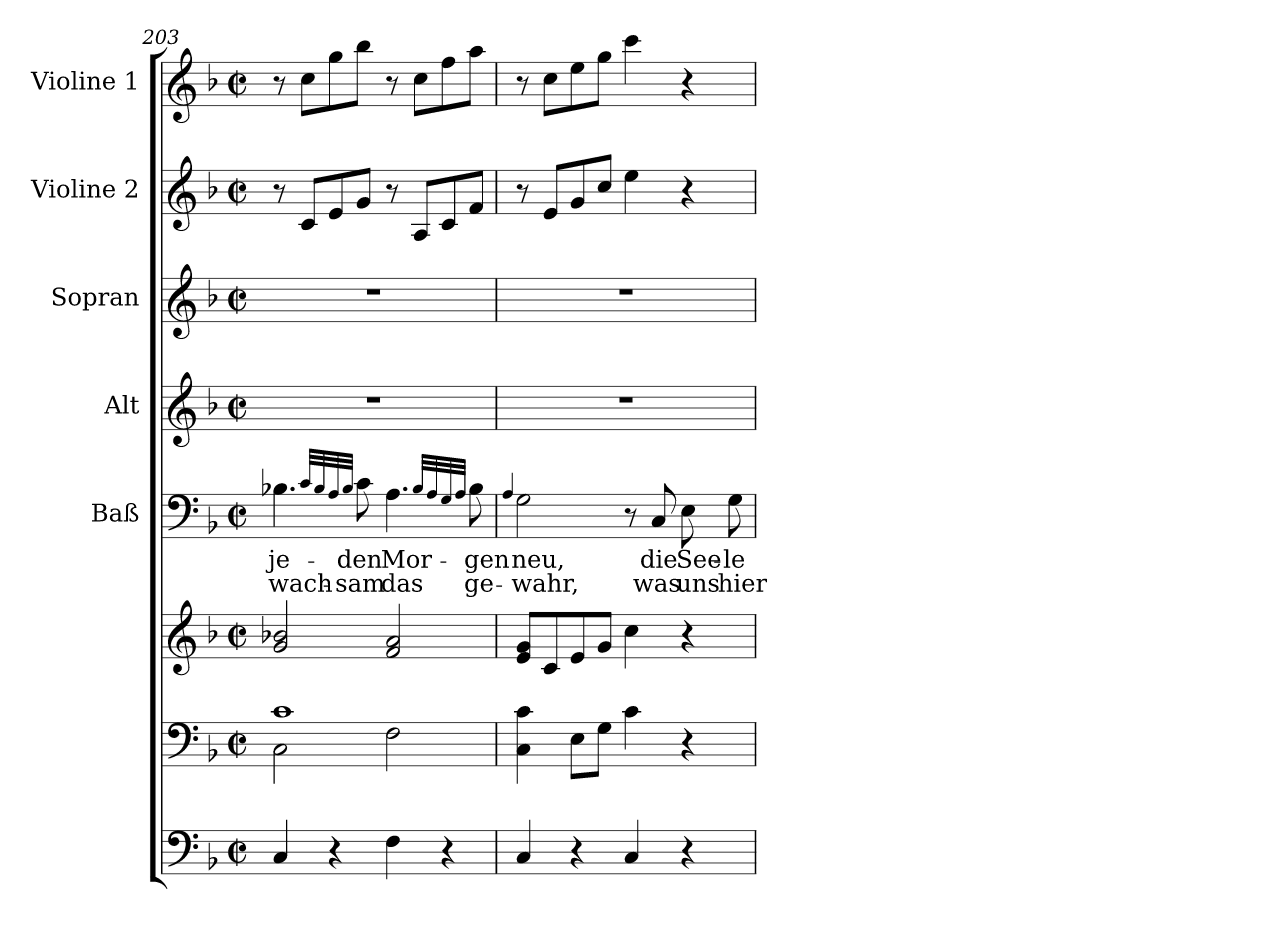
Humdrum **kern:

**kern	**kern	**kern	**kern	**text	**text	**kern	**kern	**kern	**kern
*part7	*part6	*part6	*part5	*part5	*part5	*part4	*part3	*part2	*part1
*staff8	*staff7	*staff6	*staff5	*staff5	*staff5	*staff4	*staff3	*staff2	*staff1
*	*	*	*I"Baß	*	*	*I"Alt	*I"Sopran	*I"Violine 2	*I"Violine 1
*	*	*	*	*	*	*	*	*I'Vln	*I'Vln
*clefF4	*clefF4	*clefG2	*clefF4	*	*	*clefG2	*clefG2	*clefG2	*clefG2
*ITrd7c12	*	*	*	*	*	*	*	*	*
*k[b-]	*k[b-]	*k[b-]	*k[b-]	*	*	*k[b-]	*k[b-]	*k[b-]	*k[b-]
*F:	*F:	*F:	*F:	*	*	*F:	*F:	*F:	*F:
*M2/2	*M2/2	*M2/2	*M2/2	*	*	*M2/2	*M2/2	*M2/2	*M2/2
*met(c|)	*met(c|)	*met(c|)	*met(c|)	*	*	*met(c|)	*met(c|)	*met(c|)	*met(c|)
=203	=203	=203	=203	=203	=203	=203	=203	=203	=203
*	*^	*	*	*	*	*	*	*	*
!	!	!	!	!	!LO:LY:b	!LO:LY:b	!	!	!	!
4CC/	1c	2C\	2g/ 2b-X/	4.B-X\	je-	wach-	1r	1r	8r	8r
.	.	.	.	.	.	.	.	.	8c/L	8cc\L
4r	.	.	.	.	.	.	.	.	8e/	8gg\
.	.	.	.	32qc/LLL	.	.	.	.	.	.
.	.	.	.	32qB-/	.	.	.	.	.	.
.	.	.	.	32qA/	.	.	.	.	.	.
.	.	.	.	32qB-/JJJ	.	.	.	.	.	.
!	!	!	!	!	!LO:LY:b	!LO:LY:b	!	!	!	!
.	.	.	.	8c\	-den	-sam	.	.	8g/J	8bb-\J
!	!	!	!	!	!LO:LY:b	!LO:LY:b	!	!	!	!
4FF\	.	2F\	2f/ 2a/	4.A\	Mor-	das	.	.	8r	8r
.	.	.	.	.	.	.	.	.	8A/L	8cc\L
4r	.	.	.	.	.	.	.	.	8c/	8ff\
.	.	.	.	32qB-/LLL	.	.	.	.	.	.
.	.	.	.	32qA/	.	.	.	.	.	.
.	.	.	.	32qG/	.	.	.	.	.	.
.	.	.	.	32qA/JJJ	.	.	.	.	.	.
!	!	!	!	!	!LO:LY:b	!LO:LY:b	!	!	!	!
.	.	.	.	8B-\	-gen	ge-	.	.	8f/J	8aa\J
*	*v	*v	*	*	*	*	*	*	*	*
!!LO:PB:g=z
=204	=204	=204	=204	=204	=204	=204	=204	=204	=204
.	.	.	4qqA/	.	.	.	.	.	.
!	!	!	!	!LO:LY:b	!LO:LY:b	!	!	!	!
4CC/	4C\ 4c\	8e/ 8g/L	2G\	neu,	-wahr,	1r	1r	8r	8r
.	.	8c/	.	.	.	.	.	8e/L	8cc\L
4r	8E\L	8e/	.	.	.	.	.	8g/	8ee\
.	8G\J	8g/J	.	.	.	.	.	8cc/J	8gg\J
4CC/	4c\	4cc\	8r	.	.	.	.	4ee\	4ccc\
!	!	!	!	!LO:LY:b	!LO:LY:b	!	!	!	!
.	.	.	8C/	die	was	.	.	.	.
!	!	!	!	!LO:LY:b	!LO:LY:b	!	!	!	!
4r	4r	4r	8E\	See-	uns	.	.	4r	4r
!	!	!	!	!LO:LY:b	!LO:LY:b	!	!	!	!
.	.	.	8G\	-le	hier	.	.	.	.
=	=	=	=	=	=	=	=	=	=
*-	*-	*-	*-	*-	*-	*-	*-	*-	*-
